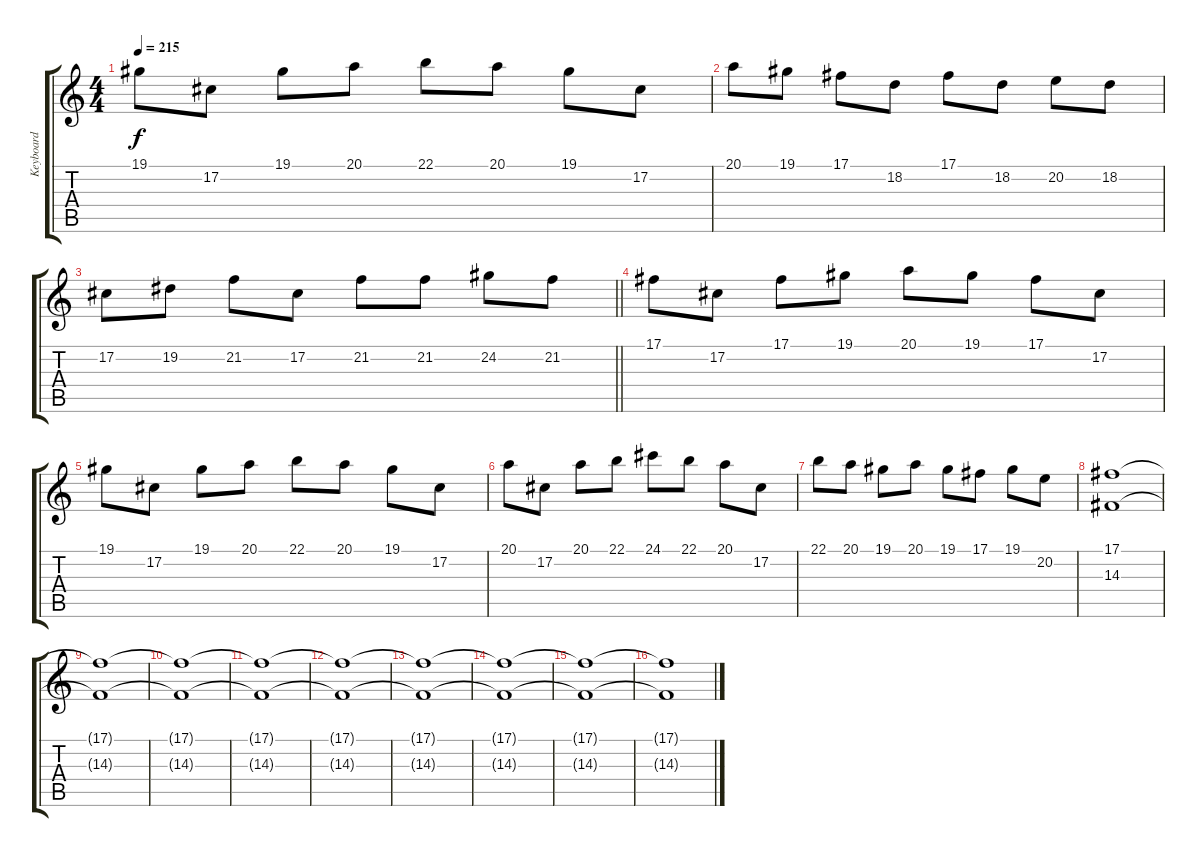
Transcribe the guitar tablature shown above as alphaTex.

\track ("Keyboard" "Keyboard") {instrument stringensemble1}
\staff {score tabs}
\tuning (Db4 Ab3 E3 B2 Gb2 Db2) {hide}
\ts (4 4)
\tempo 215
\clef g2
\ks c
19.1.8{dy f} 17.2.8 19.1.8 20.1.8 22.1.8 20.1.8 19.1.8 17.2.8 |
20.1.8 19.1.8 17.1.8 18.2.8 17.1.8 18.2.8 20.2.8 18.2.8 |
\barLineRight lightlight
17.2.8 19.2.8 21.2.8 17.2.8 21.2.8 21.2.8 24.2.8 21.2.8 |
17.1.8 17.2.8 17.1.8 19.1.8 20.1.8 19.1.8 17.1.8 17.2.8 |
19.1.8 17.2.8 19.1.8 20.1.8 22.1.8 20.1.8 19.1.8 17.2.8 |
20.1.8 17.2.8 20.1.8 22.1.8 24.1.8 22.1.8 20.1.8 17.2.8 |
22.1.8 20.1.8 19.1.8 20.1.8 19.1.8 17.1.8 19.1.8 20.2.8 |
(17.1 14.3).1 |
(17.1{t} 14.3{t}).1 |
(17.1{t} 14.3{t}).1 |
(17.1{t} 14.3{t}).1 |
(17.1{t} 14.3{t}).1{volume 4} |
(17.1{t} 14.3{t}).1 |
(17.1{t} 14.3{t}).1 |
(17.1{t} 14.3{t}).1{volume 0} |
(17.1{t} 14.3{t}).1
